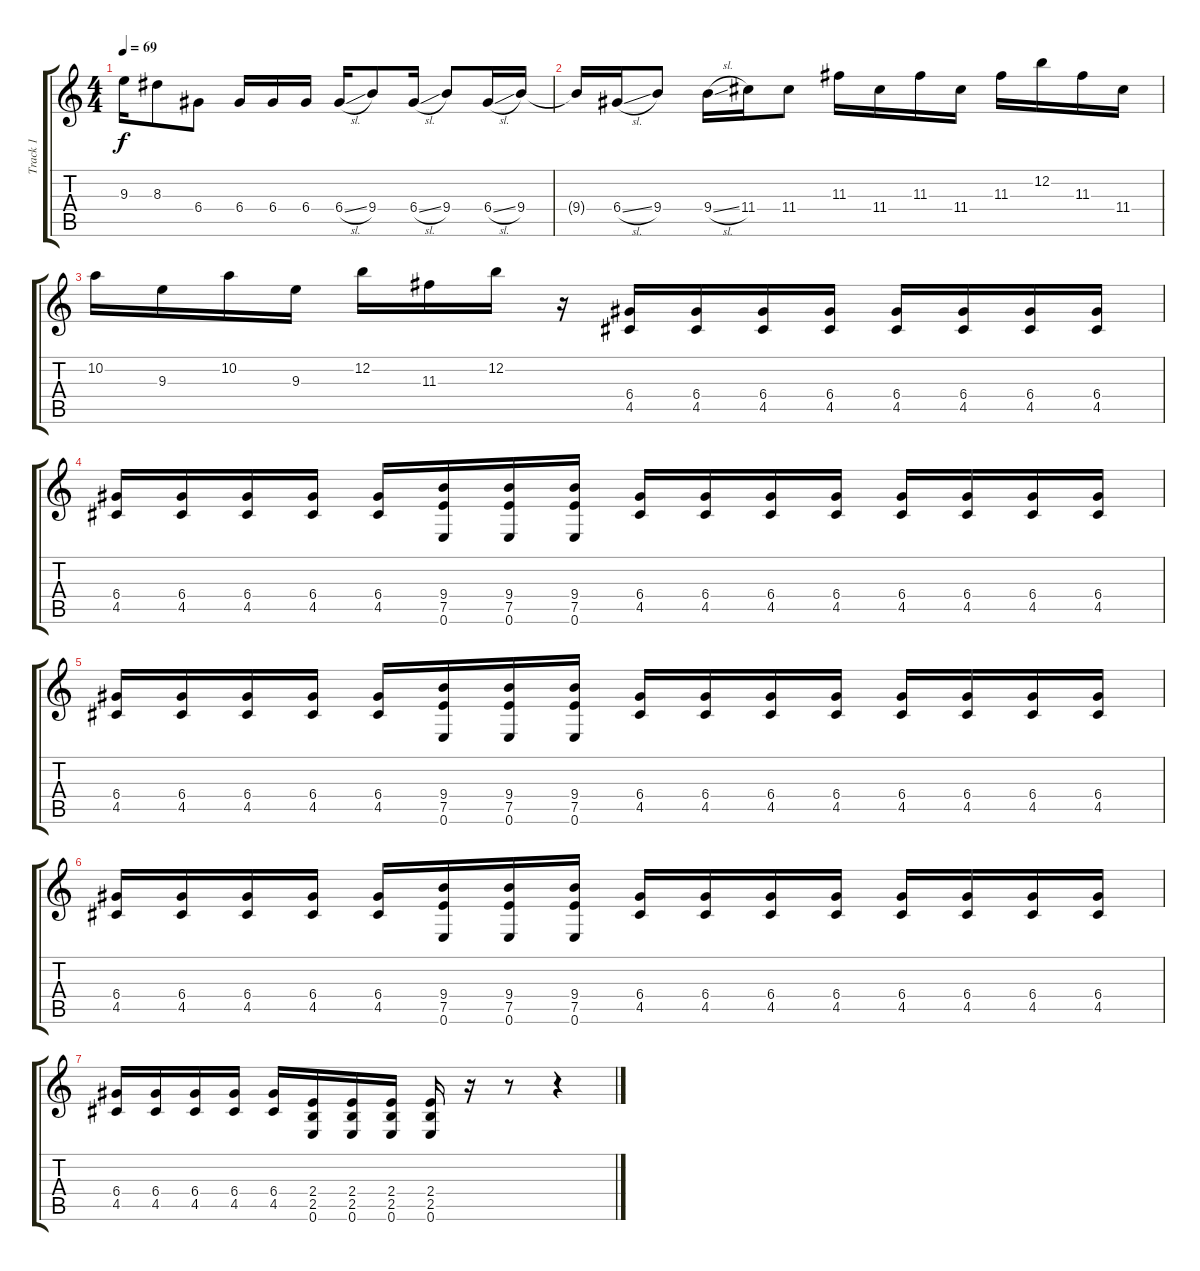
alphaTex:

\track ("Track 1" "Track 1") {instrument overdrivenguitar}
\staff {score tabs}
\tuning (E4 B3 G3 D3 A2 E2) {hide}
\ts (4 4)
\tempo 69
\clef g2
\ks c
9.3.16{dy f} 8.3.8 6.4.8 6.4.16 6.4.16 6.4.16 6.4{sl}.16 9.4.8 6.4{sl}.16 9.4.8 6.4{sl}.16 9.4.16 |
9.4{t}.16 6.4{sl}.16 9.4.8 9.4{sl}.16 11.4.16 11.4.8 11.3.16 11.4.16 11.3.16 11.4.16 11.3.16 12.2.16 11.3.16 11.4.16 |
10.2.16 9.3.16 10.2.16 9.3.16 12.2.16 11.3.16 12.2.16 r.16 (6.4 4.5).16 (6.4 4.5).16 (6.4 4.5).16 (6.4 4.5).16 (6.4 4.5).16 (6.4 4.5).16 (6.4 4.5).16 (6.4 4.5).16 |
(6.4 4.5).16 (6.4 4.5).16 (6.4 4.5).16 (6.4 4.5).16 (6.4 4.5).16 (9.4 7.5 0.6).16 (9.4 7.5 0.6).16 (9.4 7.5 0.6).16 (6.4 4.5).16 (6.4 4.5).16 (6.4 4.5).16 (6.4 4.5).16 (6.4 4.5).16 (6.4 4.5).16 (6.4 4.5).16 (6.4 4.5).16 |
(6.4 4.5).16 (6.4 4.5).16 (6.4 4.5).16 (6.4 4.5).16 (6.4 4.5).16 (9.4 7.5 0.6).16 (9.4 7.5 0.6).16 (9.4 7.5 0.6).16 (6.4 4.5).16 (6.4 4.5).16 (6.4 4.5).16 (6.4 4.5).16 (6.4 4.5).16 (6.4 4.5).16 (6.4 4.5).16 (6.4 4.5).16 |
(6.4 4.5).16 (6.4 4.5).16 (6.4 4.5).16 (6.4 4.5).16 (6.4 4.5).16 (9.4 7.5 0.6).16 (9.4 7.5 0.6).16 (9.4 7.5 0.6).16 (6.4 4.5).16 (6.4 4.5).16 (6.4 4.5).16 (6.4 4.5).16 (6.4 4.5).16 (6.4 4.5).16 (6.4 4.5).16 (6.4 4.5).16 |
(6.4 4.5).16 (6.4 4.5).16 (6.4 4.5).16 (6.4 4.5).16 (6.4 4.5).16 (2.4 2.5 0.6).16 (2.4 2.5 0.6).16 (2.4 2.5 0.6).16 (2.4 2.5 0.6).16 r.16 r.8 r.4
